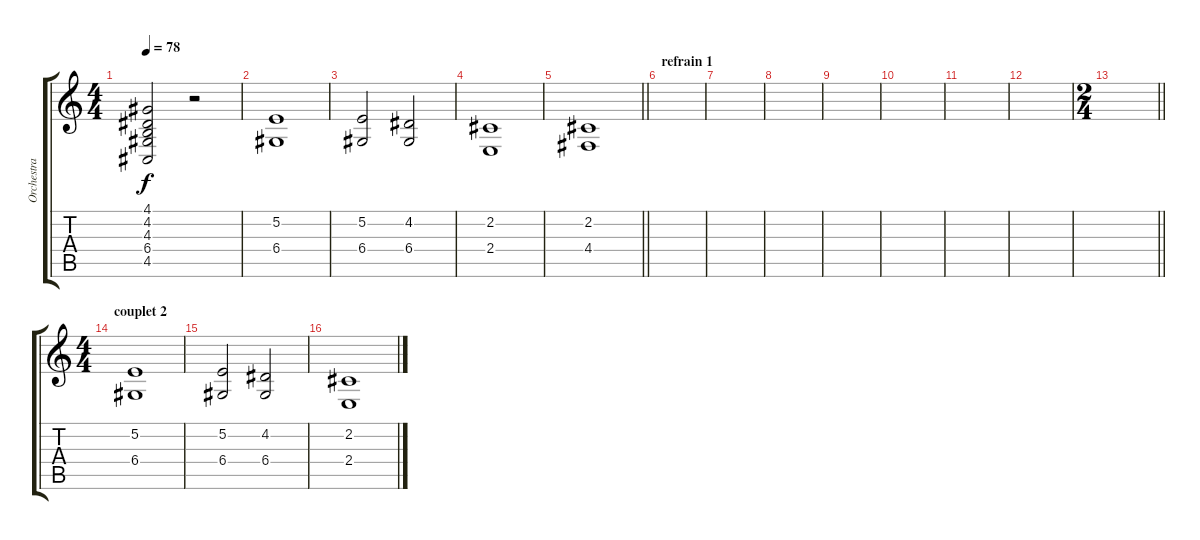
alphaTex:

\track ("Orchestra" "Orchestra") {instrument stringensemble1}
\staff {score tabs}
\tuning (E4 B3 G3 D3 A2 E2) {hide}
\ts (4 4)
\tempo 78
\clef g2
\ks c
(4.1{t} 4.2{t} 4.3{t} 6.4{t} 4.5{t}).2{dy f} r.2 |
(5.2 6.4).1 |
(5.2 6.4).2 (4.2 6.4).2 |
(2.2 2.4).1 |
\barLineRight lightlight
(2.2 4.4).1 |
\section ("" "refrain 1")
|
|
|
|
|
|
|
\ts (2 4)
\barLineRight lightlight
|
\ts (4 4)
\section ("" "couplet 2")
(5.2 6.4).1 |
(5.2 6.4).2 (4.2 6.4).2 |
(2.2 2.4).1
